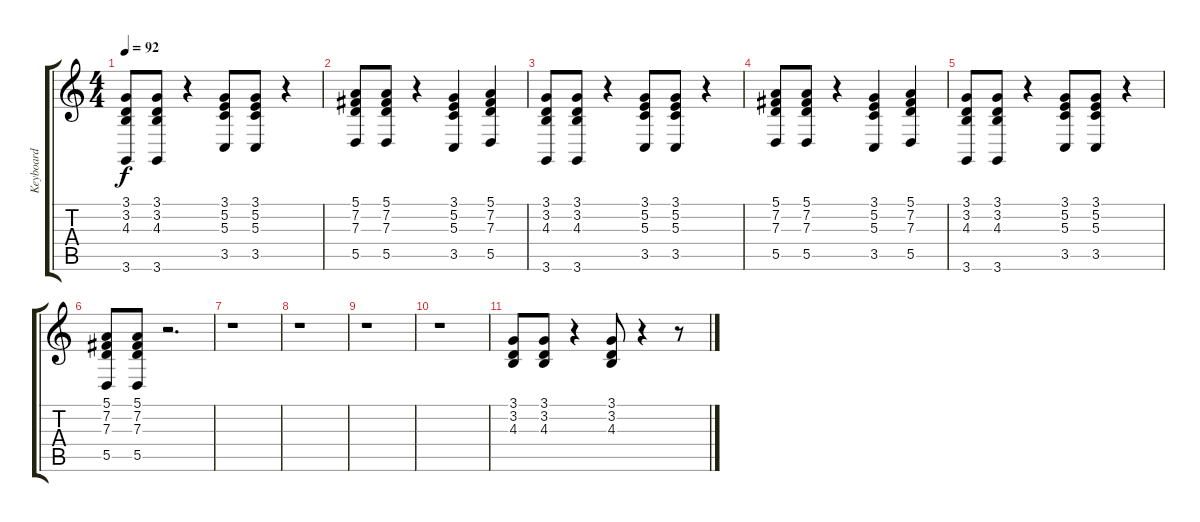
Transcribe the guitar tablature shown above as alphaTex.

\track ("Keyboard" "Keyboard") {instrument stringensemble1}
\staff {score tabs}
\tuning (E4 B3 G3 D3 A2 E2) {hide}
\ts (4 4)
\tempo 92
\clef g2
\ks c
(3.1 3.2 4.3 3.6).8{dy f} (3.1 3.2 4.3 3.6).8 r.4 (3.1 5.2 5.3 3.5).8 (3.1 5.2 5.3 3.5).8 r.4 |
(5.1 7.2 7.3 5.5).8 (5.1 7.2 7.3 5.5).8 r.4 (3.1 5.2 5.3 3.5).4 (5.1 7.2 7.3 5.5).4 |
(3.1 3.2 4.3 3.6).8 (3.1 3.2 4.3 3.6).8 r.4 (3.1 5.2 5.3 3.5).8 (3.1 5.2 5.3 3.5).8 r.4 |
(5.1 7.2 7.3 5.5).8 (5.1 7.2 7.3 5.5).8 r.4 (3.1 5.2 5.3 3.5).4 (5.1 7.2 7.3 5.5).4 |
(3.1 3.2 4.3 3.6).8 (3.1 3.2 4.3 3.6).8 r.4 (3.1 5.2 5.3 3.5).8 (3.1 5.2 5.3 3.5).8 r.4 |
(5.1 7.2 7.3 5.5).8 (5.1 7.2 7.3 5.5).8 r.2{d} |
r.1 |
r.1 |
r.1 |
r.1 |
(3.1 3.2 4.3).8 (3.1 3.2 4.3).8 r.4 (3.1 3.2 4.3).8 r.4 r.8
